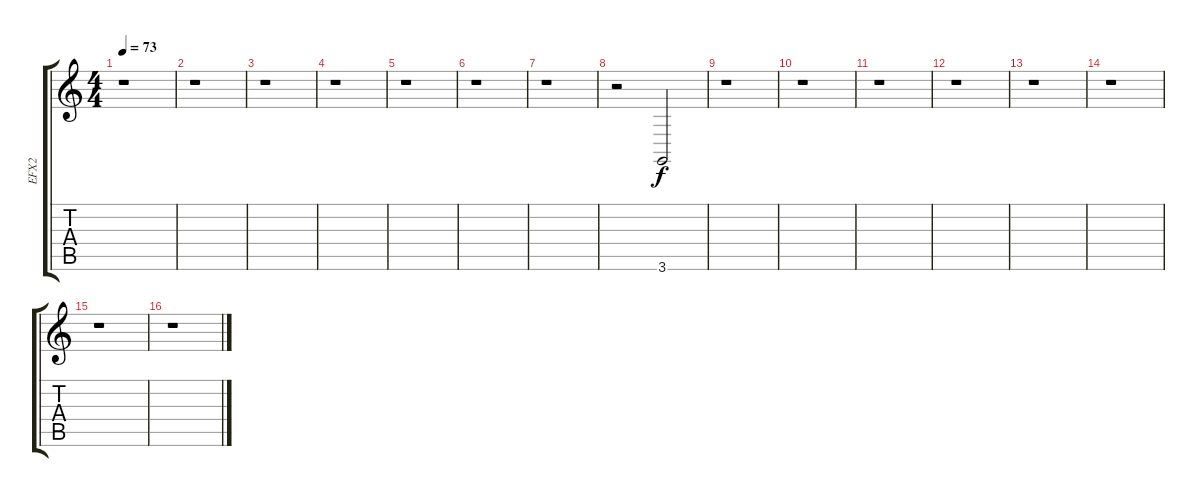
\track ("EFX2" "EFX2") {instrument reversecymbal}
\staff {score tabs}
\tuning (E4 B3 G3 D3 A2 E2) {hide}
\ts (4 4)
\tempo 73
\clef g2
\ks c
r.1{dy f} |
r.1 |
r.1 |
r.1 |
r.1 |
r.1 |
r.1 |
r.2 3.6.2 |
r.1 |
r.1 |
r.1 |
r.1 |
r.1 |
r.1 |
r.1 |
r.1
